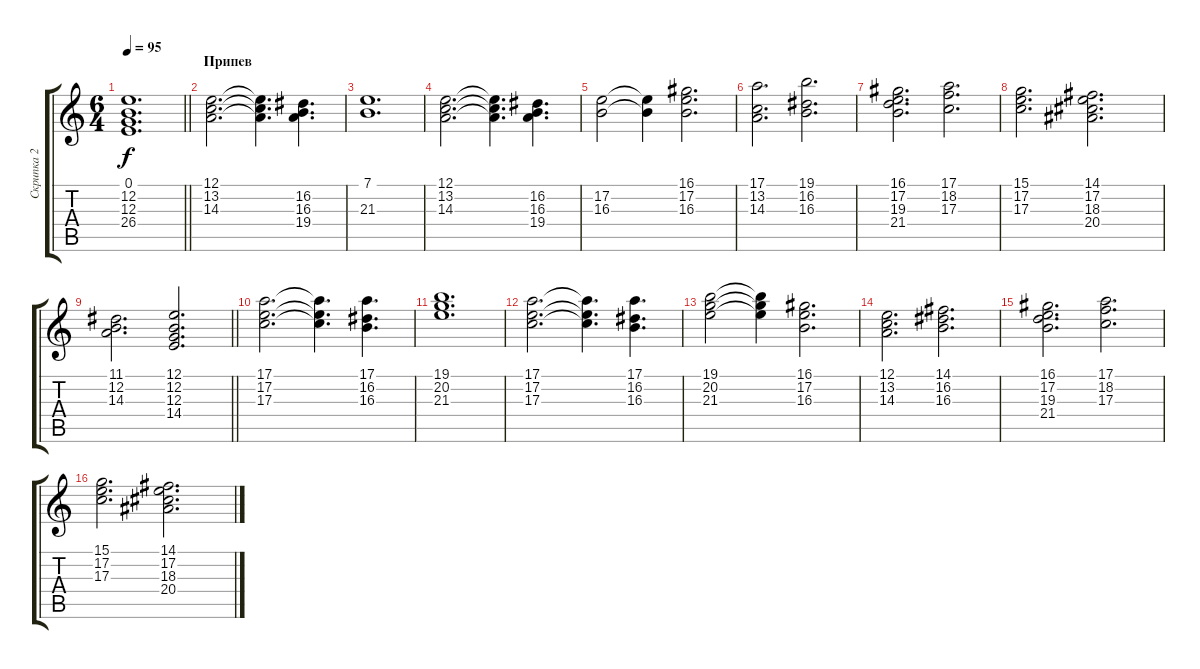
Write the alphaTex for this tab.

\track ("Скрипка 2" "Скрипка 2") {instrument stringensemble1}
\staff {score tabs}
\tuning (E4 B3 G3 D3 A2 E2) {hide}
\ts (6 4)
\tempo 95
\clef g2
\barLineRight lightlight
\ks c
(0.1 12.2 12.3 26.4).1{d dy f} |
\section ("" "Припев")
(12.1 13.2 14.3).2{d} (12.1{t} 13.2{t} 14.3{t}).4{d} (16.2 16.3 19.4).4{d} |
(7.1 21.3).1{d} |
(12.1 13.2 14.3).2{d} (12.1{t} 13.2{t} 14.3{t}).4{d} (16.2 16.3 19.4).4{d} |
(17.2 16.3).2 (17.2{t} 16.3{t}).4 (16.1 17.2 16.3).2{d} |
(17.1 13.2 14.3).2{d} (19.1 16.2 16.3).2{d} |
(16.1 17.2 19.3 21.4).2{d} (17.1 18.2 17.3).2{d} |
(15.1 17.2 17.3).2{d} (14.1 17.2 18.3 20.4).2{d} |
\barLineRight lightlight
(11.1 12.2 14.3).2{d} (12.1 12.2 12.3 14.4).2{d} |
(17.1 17.2 17.3).2{d} (17.1{t} 17.2{t} 17.3{t}).4{d} (17.1 16.2 16.3).4{d} |
(19.1 20.2 21.3).1{d} |
(17.1 17.2 17.3).2{d} (17.1{t} 17.2{t} 17.3{t}).4{d} (17.1 16.2 16.3).4{d} |
(19.1 20.2 21.3).2 (19.1{t} 20.2{t} 21.3{t}).4 (16.1 17.2 16.3).2{d} |
(12.1 13.2 14.3).2{d} (14.1 16.2 16.3).2{d} |
(16.1 17.2 19.3 21.4).2{d} (17.1 18.2 17.3).2{d} |
(15.1 17.2 17.3).2{d} (14.1 17.2 18.3 20.4).2{d}
